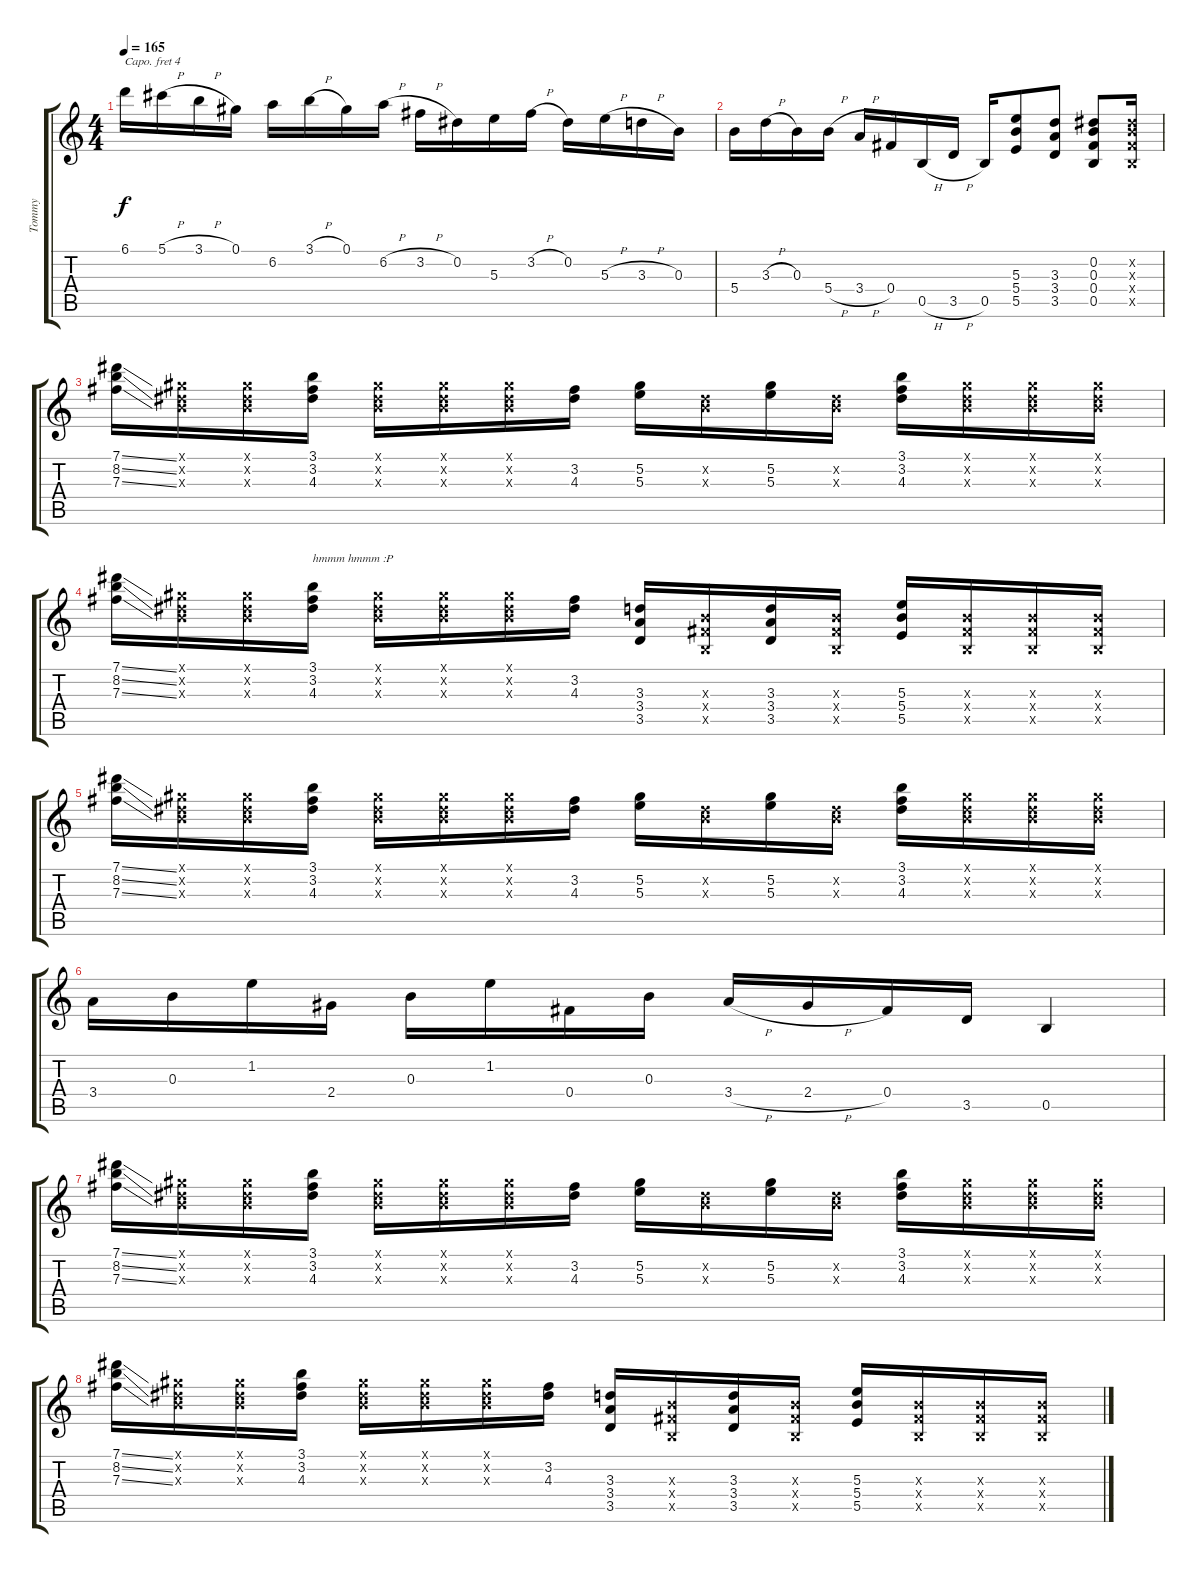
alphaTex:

\track ("Tommy" "Tommy") {instrument acousticguitarsteel}
\staff {score tabs}
\capo 4
\tuning (E4 B3 G3 D3 G2 D2) {hide}
\ts (4 4)
\tempo 165
\clef g2
\ks c
6.1.16{dy f} 5.1{h}.16 3.1{h}.16 0.1.16 6.2.16 3.1{h}.16 0.1.16 6.2{h}.16 3.2{h}.16 0.2.16 5.3.16 3.2{h}.16 0.2.16 5.3{h}.16 3.3{h}.16 0.3.16 |
5.4.16 3.3{h}.16 0.3.16 5.4{h}.16 3.4{h}.16 0.4.16 0.5{h}.16 3.5{h}.16 0.5.16 (5.3 5.4 5.5).8 (3.3 3.4 3.5).8 (0.2 0.3 0.4 0.5).8 (0.2{x} 0.3{x} 0.4{x} 0.5{x}).16 |
(7.1{ss} 8.2{ss} 7.3{ss}).16 (0.1{x} 0.2{x} 0.3{x}).16 (0.1{x} 0.2{x} 0.3{x}).16 (3.1 3.2 4.3).16 (0.1{x} 0.2{x} 0.3{x}).16 (0.1{x} 0.2{x} 0.3{x}).16 (0.1{x} 0.2{x} 0.3{x}).16 (3.2 4.3).16 (5.2 5.3).16 (0.2{x} 0.3{x}).16 (5.2 5.3).16 (0.2{x} 0.3{x}).16 (3.1 3.2 4.3).16 (0.1{x} 0.2{x} 0.3{x}).16 (0.1{x} 0.2{x} 0.3{x}).16 (0.1{x} 0.2{x} 0.3{x}).16 |
(7.1{ss} 8.2{ss} 7.3{ss}).16 (0.1{x} 0.2{x} 0.3{x}).16 (0.1{x} 0.2{x} 0.3{x}).16 (3.1 3.2 4.3).16{txt "hmmm hmmm :P"} (0.1{x} 0.2{x} 0.3{x}).16 (0.1{x} 0.2{x} 0.3{x}).16 (0.1{x} 0.2{x} 0.3{x}).16 (3.2 4.3).16 (3.3 3.4 3.5).16 (0.3{x} 0.4{x} 0.5{x}).16 (3.3 3.4 3.5).16 (0.3{x} 0.4{x} 0.5{x}).16 (5.3 5.4 5.5).16 (0.3{x} 0.4{x} 0.5{x}).16 (0.3{x} 0.4{x} 0.5{x}).16 (0.3{x} 0.4{x} 0.5{x}).16 |
(7.1{ss} 8.2{ss} 7.3{ss}).16 (0.1{x} 0.2{x} 0.3{x}).16 (0.1{x} 0.2{x} 0.3{x}).16 (3.1 3.2 4.3).16 (0.1{x} 0.2{x} 0.3{x}).16 (0.1{x} 0.2{x} 0.3{x}).16 (0.1{x} 0.2{x} 0.3{x}).16 (3.2 4.3).16 (5.2 5.3).16 (0.2{x} 0.3{x}).16 (5.2 5.3).16 (0.2{x} 0.3{x}).16 (3.1 3.2 4.3).16 (0.1{x} 0.2{x} 0.3{x}).16 (0.1{x} 0.2{x} 0.3{x}).16 (0.1{x} 0.2{x} 0.3{x}).16 |
3.4.16 0.3.16 1.2.16 2.4.16 0.3.16 1.2.16 0.4.16 0.3.16 3.4{h}.16 2.4{h}.16 0.4.16 3.5.16 0.5.4 |
(7.1{ss} 8.2{ss} 7.3{ss}).16 (0.1{x} 0.2{x} 0.3{x}).16 (0.1{x} 0.2{x} 0.3{x}).16 (3.1 3.2 4.3).16 (0.1{x} 0.2{x} 0.3{x}).16 (0.1{x} 0.2{x} 0.3{x}).16 (0.1{x} 0.2{x} 0.3{x}).16 (3.2 4.3).16 (5.2 5.3).16 (0.2{x} 0.3{x}).16 (5.2 5.3).16 (0.2{x} 0.3{x}).16 (3.1 3.2 4.3).16 (0.1{x} 0.2{x} 0.3{x}).16 (0.1{x} 0.2{x} 0.3{x}).16 (0.1{x} 0.2{x} 0.3{x}).16 |
(7.1{ss} 8.2{ss} 7.3{ss}).16 (0.1{x} 0.2{x} 0.3{x}).16 (0.1{x} 0.2{x} 0.3{x}).16 (3.1 3.2 4.3).16 (0.1{x} 0.2{x} 0.3{x}).16 (0.1{x} 0.2{x} 0.3{x}).16 (0.1{x} 0.2{x} 0.3{x}).16 (3.2 4.3).16 (3.3 3.4 3.5).16 (0.3{x} 0.4{x} 0.5{x}).16 (3.3 3.4 3.5).16 (0.3{x} 0.4{x} 0.5{x}).16 (5.3 5.4 5.5).16 (0.3{x} 0.4{x} 0.5{x}).16 (0.3{x} 0.4{x} 0.5{x}).16 (0.3{x} 0.4{x} 0.5{x}).16
